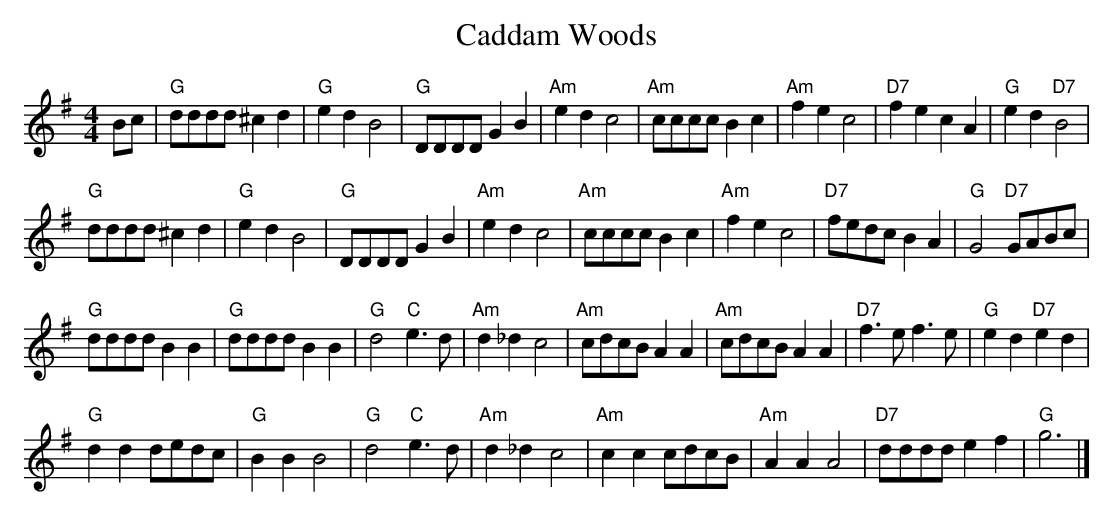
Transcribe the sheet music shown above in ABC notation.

X:1
T: Caddam Woods
M: 4/4
L: 1/4
K: G
B/c/ |\
"G"d/d/d/d/ ^cd | "G"ed B2 | "G"D/D/D/D/ GB | "Am"ed c2 |\
"Am"c/c/c/c/ Bc | "Am"fe c2 | "D7"fe cA | "G"ed "D7"B2 |
"G"d/d/d/d/ ^cd | "G"ed B2 | "G"D/D/D/D/ GB | "Am"ed c2 |\
"Am"c/c/c/c/ Bc | "Am"fe c2 | "D7"f/e/d/c/ BA | "G"G2 "D7"G/A/B/c/ |
"G"d/d/d/d/ BB | "G"d/d/d/d/ BB | "G"d2 "C"e3/d/ | "Am"d_d c2 |\
"Am"c/d/c/B/ AA | "Am"c/d/c/B/ AA | "D7"f3/e/ f3/e/ | "G"ed "D7"ed |
"G"dd d/e/d/c/ | "G"BB B2 | "G"d2 "C"e3/d/ | "Am"d_d c2 |\
"Am"cc c/d/c/B/ | "Am"AA A2 | "D7"d/d/d/d/ ef | "G"g3 |]
